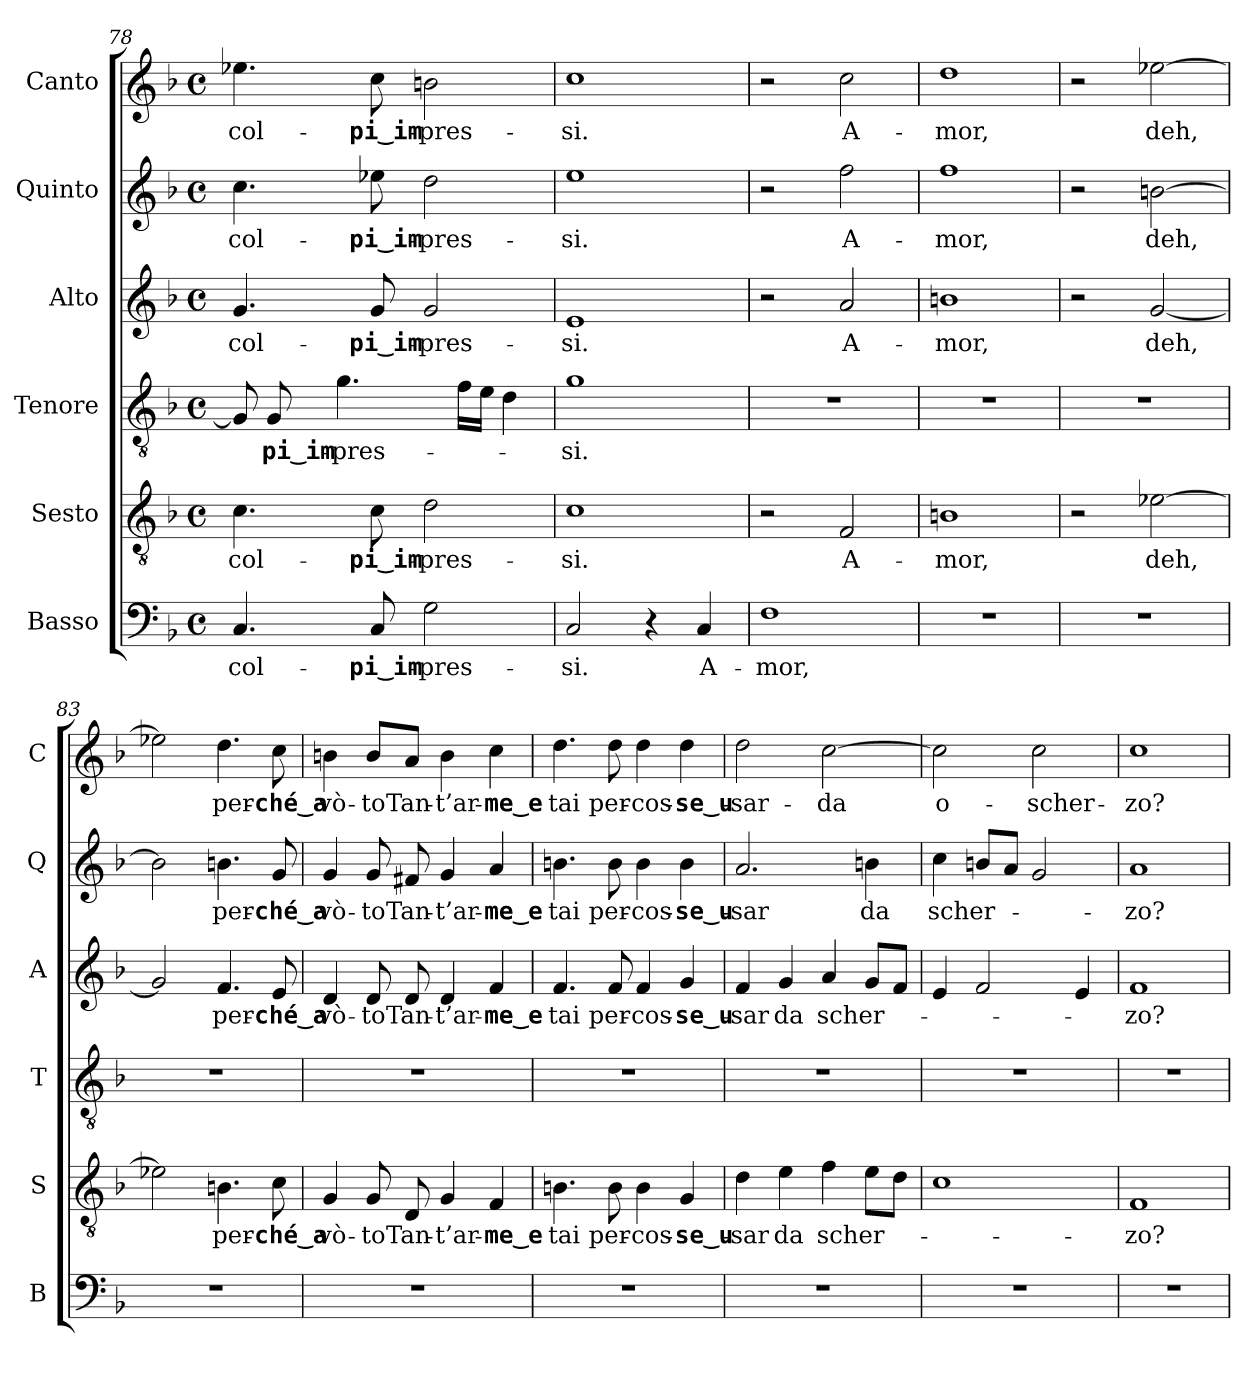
**kern	**text	**kern	**text	**kern	**text	**kern	**text	**kern	**text	**kern	**text
*part6	*part6	*part5	*part5	*part4	*part4	*part3	*part3	*part2	*part2	*part1	*part1
*staff6	*staff6	*staff5	*staff5	*staff4	*staff4	*staff3	*staff3	*staff2	*staff2	*staff1	*staff1
*I"Basso	*	*I"Sesto	*	*I"Tenore	*	*I"Alto	*	*I"Quinto	*	*I"Canto	*
*I'B	*	*I'S	*	*I'T	*	*I'A	*	*I'Q	*	*I'C	*
*clefF4	*	*clefGv2	*	*clefGv2	*	*clefG2	*	*clefG2	*	*clefG2	*
*k[b-]	*	*k[b-]	*	*k[b-]	*	*k[b-]	*	*k[b-]	*	*k[b-]	*
*F:	*	*F:	*	*F:	*	*F:	*	*F:	*	*F:	*
*M4/4	*	*M4/4	*	*M4/4	*	*M4/4	*	*M4/4	*	*M4/4	*
*met(c)	*	*met(c)	*	*met(c)	*	*met(c)	*	*met(c)	*	*met(c)	*
=78	=78	=78	=78	=78	=78	=78	=78	=78	=78	=78	=78
4.C	col-	4.c	col-	8G]	.	4.g	col-	4.cc	col-	4.ee-X	col-
.	.	.	.	8G	pi_im-	.	.	.	.	.	.
.	.	.	.	4.g	pres-	.	.	.	.	.	.
8C	pi_im-	8c	pi_im-	.	.	8g	pi_im-	8ee-X	pi_im-	8cc	pi_im-
2G	pres-	2d	pres-	.	.	2g	pres-	2dd	pres-	2bn	pres-
.	.	.	.	16fLL	.	.	.	.	.	.	.
.	.	.	.	16eJJ	.	.	.	.	.	.	.
.	.	.	.	4d	.	.	.	.	.	.	.
=79	=79	=79	=79	=79	=79	=79	=79	=79	=79	=79	=79
2C	-si.	1c	-si.	1g	-si.	1e	-si.	1ee	-si.	1cc	-si.
4r	.	.	.	.	.	.	.	.	.	.	.
4C	A-	.	.	.	.	.	.	.	.	.	.
=80	=80	=80	=80	=80	=80	=80	=80	=80	=80	=80	=80
1F	-mor,	2r	.	1r	.	2r	.	2r	.	2r	.
.	.	2F	A-	.	.	2a	A-	2ff	A-	2cc	A-
=81	=81	=81	=81	=81	=81	=81	=81	=81	=81	=81	=81
1r	.	1B	-mor,	1r	.	1bn	-mor,	1ff	-mor,	1dd	-mor,
=82	=82	=82	=82	=82	=82	=82	=82	=82	=82	=82	=82
1r	.	2r	.	1r	.	2r	.	2r	.	2r	.
.	.	[2e-X	-deh,	.	.	[2g	-deh,	[2b	-deh,	[2ee-X	-deh,
=83	=83	=83	=83	=83	=83	=83	=83	=83	=83	=83	=83
1r	.	2e-X]	.	1r	.	2g]	.	2b]	.	2ee-X]	.
.	.	4.B	per-	.	.	4.f	per-	4.b	per-	4.dd	per-
.	.	8c	-ché_a	.	.	8e	-ché_a	8g	-ché_a	8cc	-ché_a
=84	=84	=84	=84	=84	=84	=84	=84	=84	=84	=84	=84
1r	.	4G	vò-	1r	.	4d	vò-	4g	vò-	4b	vò-
.	.	8G	-to	.	.	8d	-to	8g	-to	8b/L	-to
.	.	8D	Tan-	.	.	8d	Tan-	8f#X	Tan-	8a/J	Tan-
.	.	4G	t’ar-	.	.	4d	t’ar-	4g	t’ar-	4b	t’ar-
.	.	4F	-me_e	.	.	4f	-me_e	4a	-me_e	4cc	-me_e
=85	=85	=85	=85	=85	=85	=85	=85	=85	=85	=85	=85
1r	.	4.B	-tai	1r	.	4.f	-tai	4.b	-tai	4.dd	-tai
.	.	8B	per-	.	.	8f	per-	8b	per-	8dd	per-
.	.	4B	cos-	.	.	4f	cos-	4b	cos-	4dd	cos-
.	.	4G	se_u-	.	.	4g	se_u-	4b	se_u-	4dd	se_u-
!!LO:PB:g=z
=86	=86	=86	=86	=86	=86	=86	=86	=86	=86	=86	=86
1r	.	4d	-sar	1r	.	4f	-sar	2.a	-sar	2dd	sar-
.	.	4e	-da	.	.	4g	-da	.	.	.	.
.	.	4f	scher-	.	.	4a	scher-	.	.	[2cc	-da
.	.	8eL	.	.	.	8gL	.	4bn	-da	.	.
.	.	8dJ	.	.	.	8fJ	.	.	.	.	.
=87	=87	=87	=87	=87	=87	=87	=87	=87	=87	=87	=87
1r	.	1c	.	1r	.	4e	.	4cc	scher-	2cc]	o-
.	.	.	.	.	.	2f	.	8bL	.	.	.
.	.	.	.	.	.	.	.	8aJ	.	.	.
.	.	.	.	.	.	.	.	2g	.	2cc	scher-
.	.	.	.	.	.	4e	.	.	.	.	.
=88	=88	=88	=88	=88	=88	=88	=88	=88	=88	=88	=88
1r	.	1F	-zo?	1r	.	1f	-zo?	1a	-zo?	1cc	-zo?
=	=	=	=	=	=	=	=	=	=	=	=
*-	*-	*-	*-	*-	*-	*-	*-	*-	*-	*-	*-
